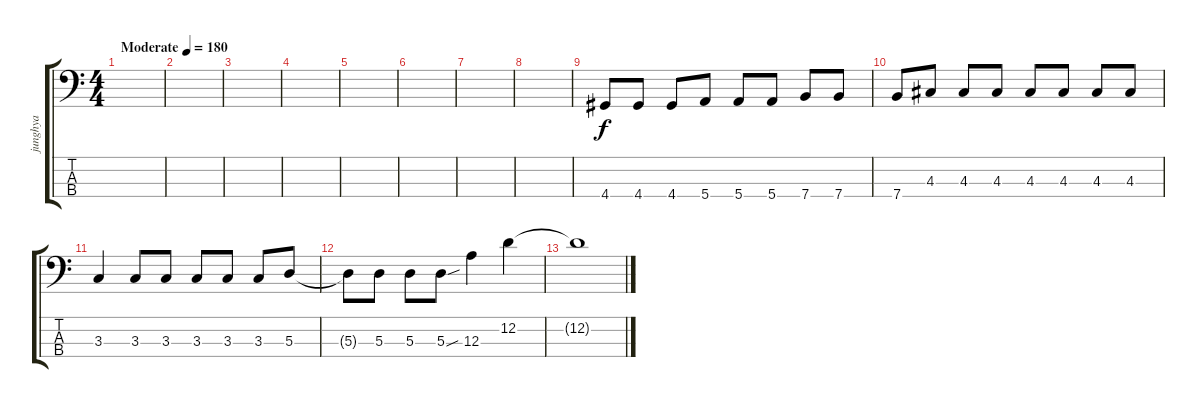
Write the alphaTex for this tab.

\track ("junghya" "junghya") {instrument electricbassfinger}
\staff {score tabs}
\tuning (G2 D2 A1 E1) {hide}
\ts (4 4)
\tempo (180 "Moderate")
\clef f4
\ks c
|
|
|
|
|
|
|
|
4.4.8 4.4.8 4.4.8 5.4.8 5.4.8 5.4.8 7.4.8 7.4.8 |
7.4.8 4.3.8 4.3.8 4.3.8 4.3.8 4.3.8 4.3.8 4.3.8 |
3.3.4 3.3.8 3.3.8 3.3.8 3.3.8 3.3.8 5.3.8 |
5.3{t}.8 5.3.8 5.3.8 5.3{sou}.8 12.3.4 12.2.4 |
12.2{t}.1
